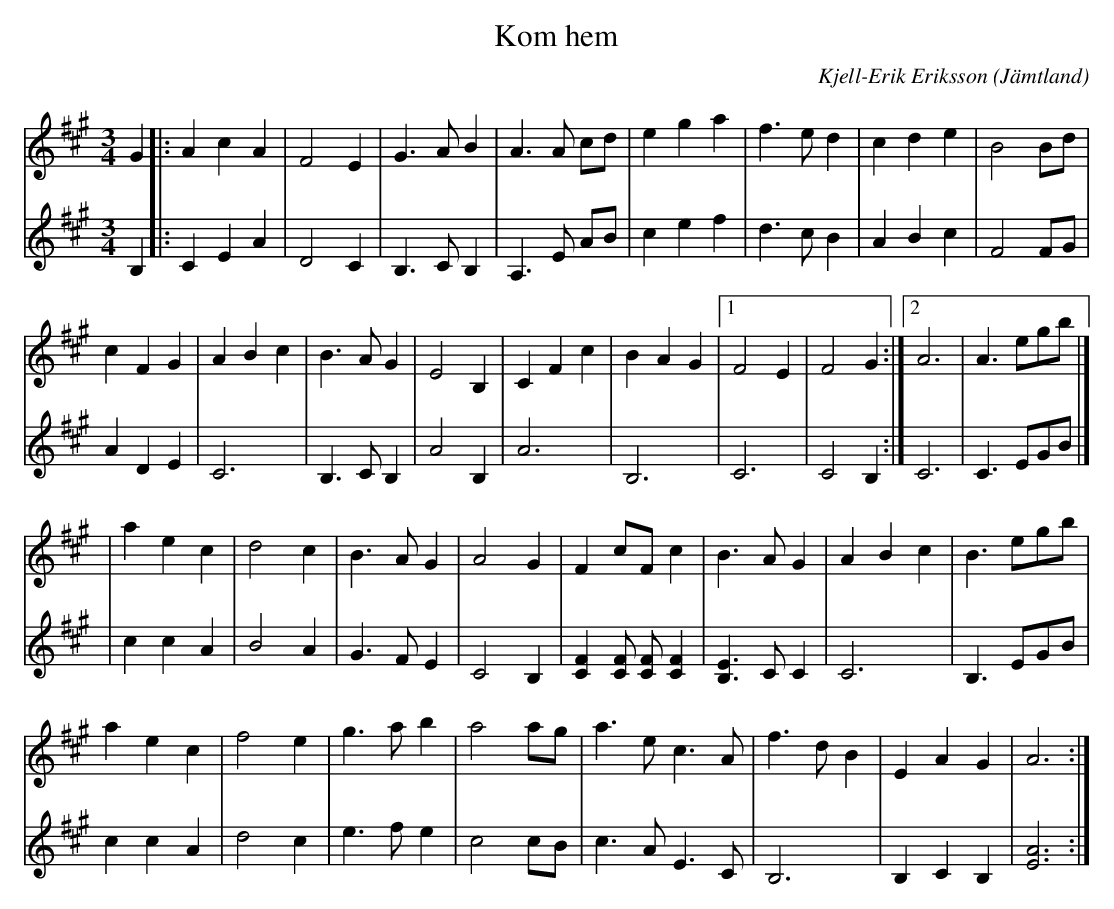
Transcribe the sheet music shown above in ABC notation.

X:1
T:Kom hem
O:Jämtland
C:Kjell-Erik Eriksson
M:3/4
L:1/4
K:A
[V:1] G|:AcA|F2 E|G>A  B|A>A c/2d/2|eg a|f>e d|cde|B2 B/2d/2|
[V:2]B,|:CEA|D2 C|B,>CB,|A,>E A/2B/2|cef|d>c B|ABc|F2 F/2G/2|
[V:1]cFG|ABc|B >A G|E2 B,|CFc|BAG|[1 F2E|F2 G :|[2 A3|A>eg/2b/2|]
[V:2]ADE|C3 |B,>CB,|A2 B,|A3 |B,3|   C3 |C2 B,:|   C3|C>EG/2B/2|]
[V:1]|aec|d2 c|B>AG|A2 G |F c/2F/2 c                     |B>           A   G |ABc|B >eg/2b/2|
[V:2]|ccA|B2 A|G>FE|C2 B,|[C F] [C/2 F/2] [C/2 F/2] [C F]|[B,3/2 E3/2] C/2 C |C3 |B,>EG/2B/2|
[V:1]aec|f2e|g>ab|a2 a/2g/2|a>e c>A|f >dB|E AG |A3:|
[V:2]ccA|d2c|e>fe|c2 c/2B/2|c>A E>C|B,3  |B,CB,|[A3 E3]:|
